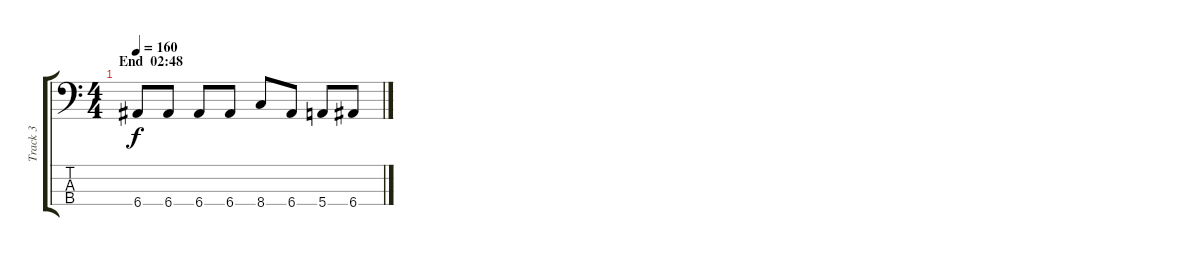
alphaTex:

\track ("Track 3" "Track 3") {instrument electricbassfinger}
\staff {score tabs}
\tuning (G2 D2 A1 E1) {hide}
\ts (4 4)
\section ("" "End  02:48")
\tempo 160
\clef f4
\ks c
6.4.8{dy f} 6.4.8 6.4.8 6.4.8 8.4.8 6.4.8 5.4.8 6.4.8
